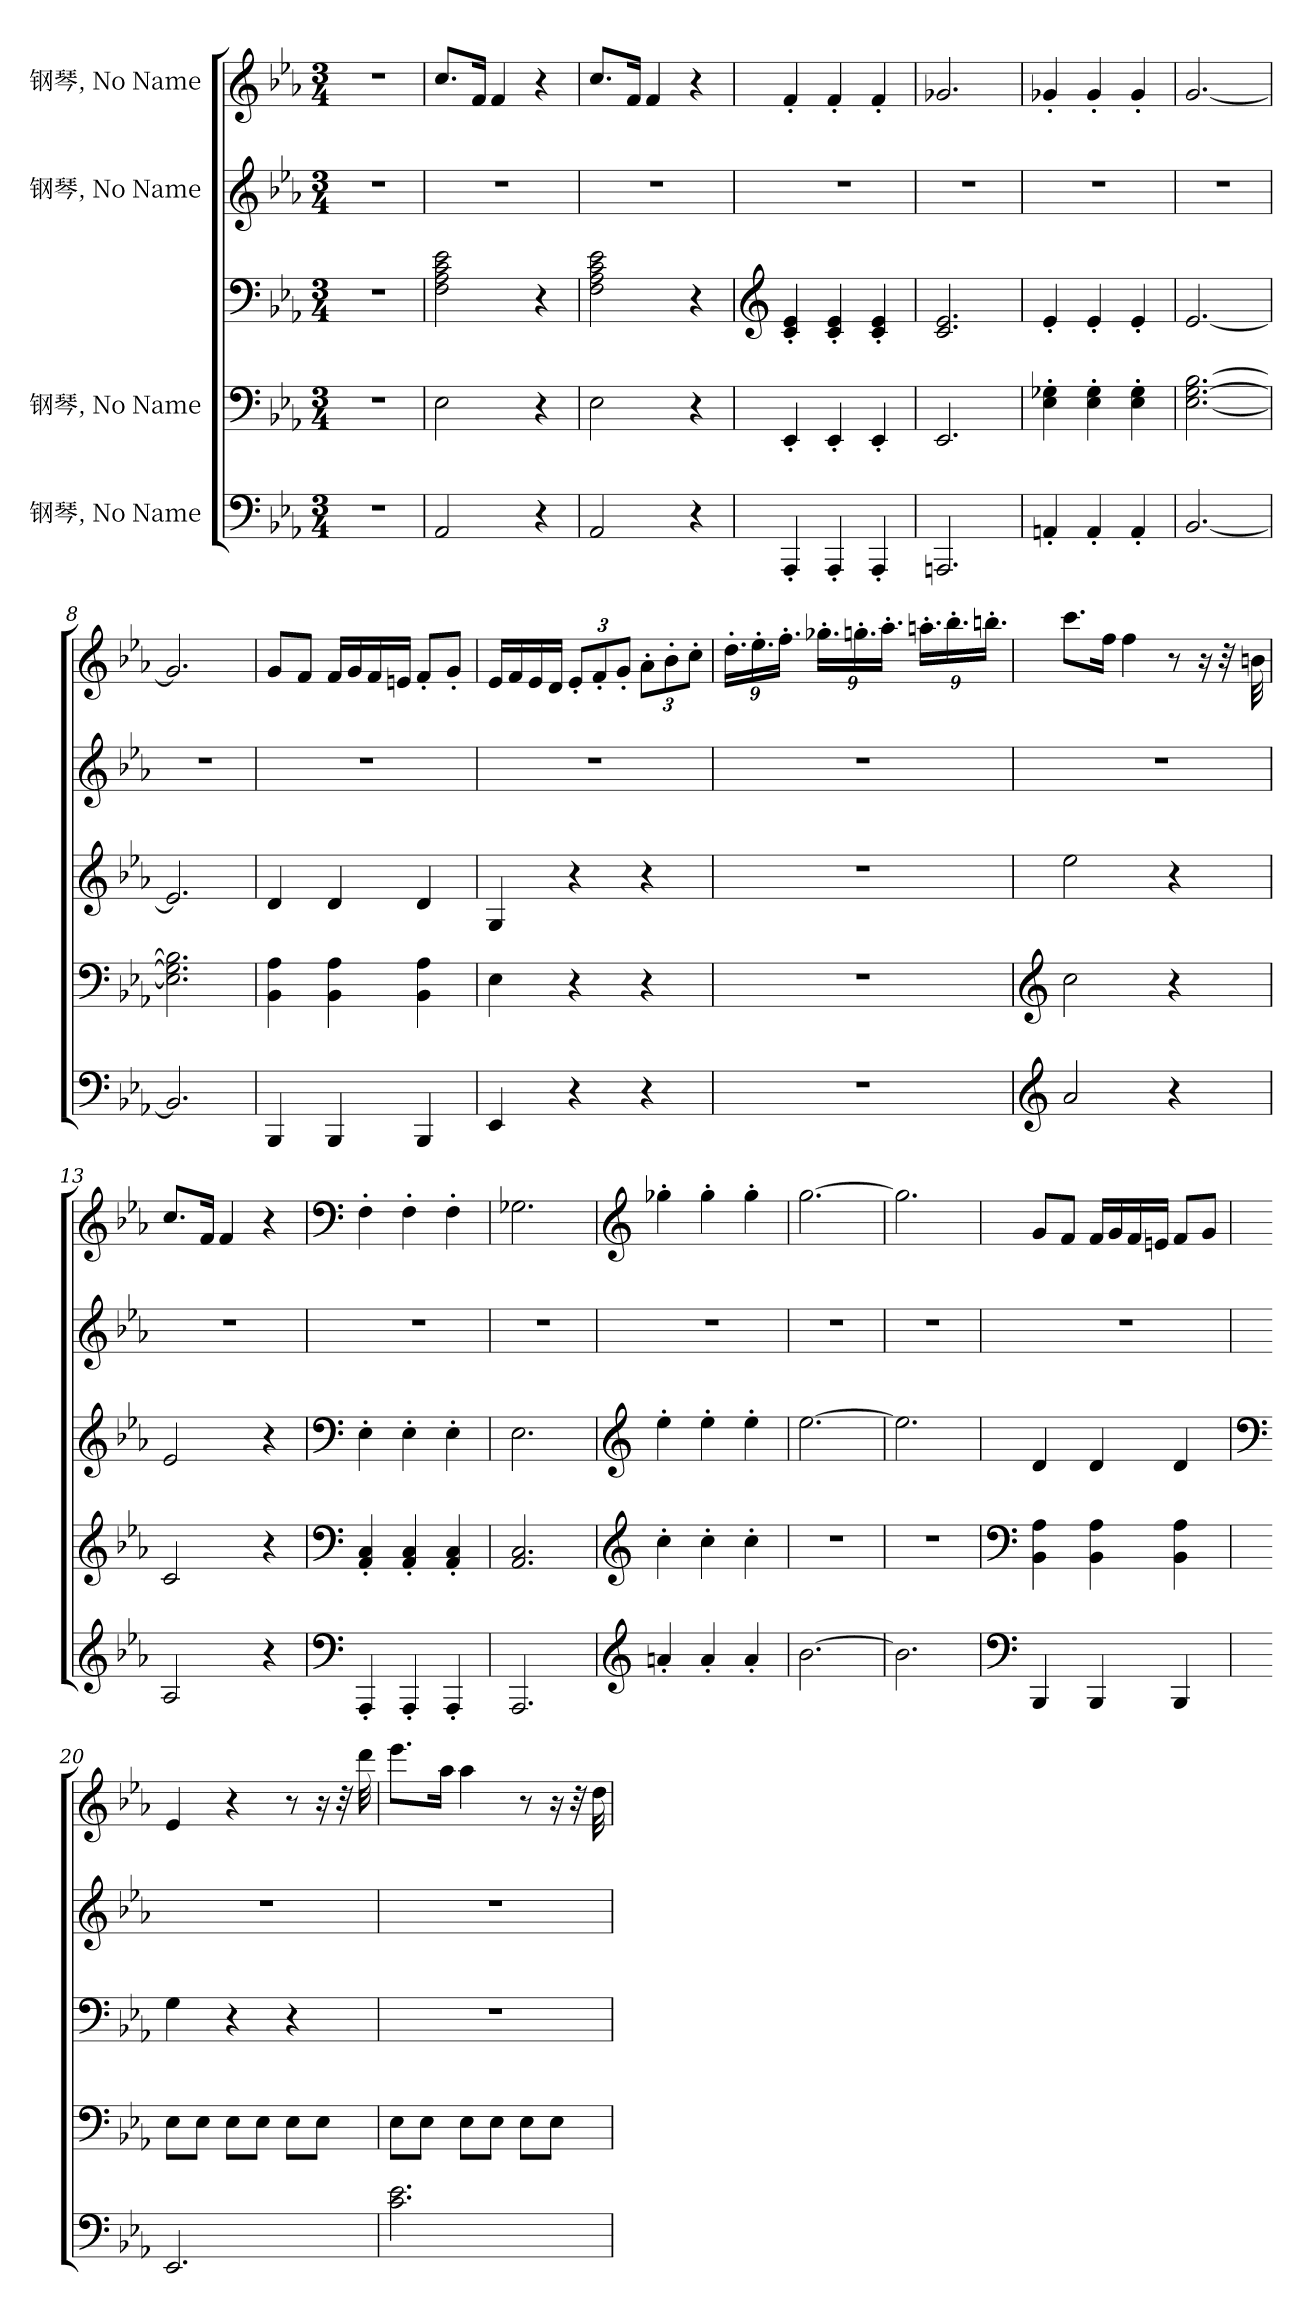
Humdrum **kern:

**kern	**kern	**kern	**kern	**kern
*part4	*part3	*part3	*part2	*part1
*staff5	*staff4	*staff3	*staff2	*staff1
*I"钢琴, No Name	*I"钢琴, No Name	*	*I"钢琴, No Name	*I"钢琴, No Name
*clefF4	*clefF4	*clefF4	*clefG2	*clefG2
*k[b-e-a-]	*k[b-e-a-]	*k[b-e-a-]	*k[b-e-a-]	*k[b-e-a-]
*M3/4	*M3/4	*M3/4	*M3/4	*M3/4
*MM112	*MM112	*MM112	*MM112	*MM112
=1	=1	=1	=1	=1
2.r	2.r	2.r	2.r	2.r
=2	=2	=2	=2	=2
*	*	*	*	*MM144
2AA-/	2E-\	2F\ 2A-\ 2c\ 2e-\	2.r	8.cc/L
.	.	.	.	16f/Jk
.	.	.	.	4f/
4r	4r	4r	.	4r
=3	=3	=3	=3	=3
*	*	*	*	*MM141
2AA-/	2E-\	2F\ 2A-\ 2c\ 2e-\	2.r	8.cc/L
.	.	.	.	16f/Jk
.	.	.	.	4f/
*	*	*	*	*MM136
4r	4r	4r	.	4r
=4	=4	=4	=4	=4
*	*	*clefG2	*	*
4AAA-'/	4EE-'/	4c/' 4e-/'	2.r	4f'/
4AAA-'/	4EE-'/	4c/' 4e-/'	.	4f'/
4AAA-'/	4EE-'/	4c/' 4e-/'	.	4f'/
=5	=5	=5	=5	=5
*	*	*	*	*MM89
2.AAAn/	2.EE-/	2.c/ 2.e-/	2.r	2.g-X/
=6	=6	=6	=6	=6
*	*	*	*	*MM134
4AAn'/	4E-\' 4G-X\'	4e-'/	2.r	4g-X'/
4AA'/	4E-\' 4G-\'	4e-'/	.	4g-'/
4AA'/	4E-\' 4G-\'	4e-'/	.	4g-'/
=7	=7	=7	=7	=7
*	*	*	*	*MM103
[2.BB-/	[2.E-\ [2.G\ [2.B-\	[2.e-/	2.r	[2.g/
=8	=8	=8	=8	=8
2.BB-/]	2.E-\] 2.G\] 2.B-\]	2.e-/]	2.r	2.g/]
!!LO:LB:g=z
=9	=9	=9	=9	=9
*	*	*	*	*MM142
4BBB-/	4BB-\ 4A-\	4d/	2.r	8g/L
.	.	.	.	8f/J
4BBB-/	4BB-\ 4A-\	4d/	.	16f/LL
.	.	.	.	16g/
.	.	.	.	16f/
.	.	.	.	16en/JJ
4BBB-/	4BB-\ 4A-\	4d/	.	8f'/L
.	.	.	.	8g'/J
=10	=10	=10	=10	=10
*	*	*	*	*MM144
4EE-/	4E-\	4G/	2.r	16e-/LL
.	.	.	.	16f/
.	.	.	.	16e-/
.	.	.	.	16d/JJ
*	*	*	*	*Xbrackettup
4r	4r	4r	.	12e-'/L
.	.	.	.	12f'/
.	.	.	.	12g'/J
4r	4r	4r	.	12a-'\L
.	.	.	.	12b-'\
.	.	.	.	12cc'\J
=11	=11	=11	=11	=11
2.r	2.r	2.r	2.r	18.dd'\LL
.	.	.	.	18.ee-'\
.	.	.	.	18.ff'\JJ
.	.	.	.	18.gg-X'\LL
.	.	.	.	18.ggn'\
.	.	.	.	18.aa-'\JJ
*	*	*	*	*MM142
.	.	.	.	18.aan'\LL
*	*	*	*	*MM140
.	.	.	.	18.bb-'\
.	.	.	.	18.bbn'\JJ
!!LO:PB:g=z
=12	=12	=12	=12	=12
*clefG2	*clefG2	*	*	*
*	*	*	*	*MM144
2a-/	2cc\	2ee-\	2.r	8.ccc\L
.	.	.	.	16ff\Jk
.	.	.	.	4ff\
4r	4r	4r	.	8r
.	.	.	.	16r
.	.	.	.	32r
.	.	.	.	32bn\
=13	=13	=13	=13	=13
*	*	*	*	*MM141
2A-/	2c/	2e-/	2.r	8.cc/L
.	.	.	.	16f/Jk
.	.	.	.	4f/
*	*	*	*	*MM136
4r	4r	4r	.	4r
=14	=14	=14	=14	=14
*clefF4	*clefF4	*clefF4	*	*clefF4
4AAA-'/	4AA-/' 4C/'	4E-'\	2.r	4F'\
4AAA-'/	4AA-/' 4C/'	4E-'\	.	4F'\
4AAA-'/	4AA-/' 4C/'	4E-'\	.	4F'\
=15	=15	=15	=15	=15
*	*	*	*	*MM89
2.AAA-/	2.AA-/ 2.C/	2.E-\	2.r	2.G-X\
=16	=16	=16	=16	=16
*clefG2	*clefG2	*clefG2	*	*clefG2
*	*	*	*	*MM134
4an'/	4cc'\	4ee-'\	2.r	4gg-X'\
4a'/	4cc'\	4ee-'\	.	4gg-'\
4a'/	4cc'\	4ee-'\	.	4gg-'\
=17	=17	=17	=17	=17
*	*	*	*	*MM103
[2.b-\	2.r	[2.ee-\	2.r	[2.gg\
=18	=18	=18	=18	=18
2.b-\]	2.r	2.ee-\]	2.r	2.gg\]
!!LO:LB:g=z
=19	=19	=19	=19	=19
*clefF4	*clefF4	*	*	*
*	*	*	*	*MM142
4BBB-/	4BB-\ 4A-\	4d/	2.r	8g/L
.	.	.	.	8f/J
4BBB-/	4BB-\ 4A-\	4d/	.	16f/LL
.	.	.	.	16g/
.	.	.	.	16f/
.	.	.	.	16en/JJ
4BBB-/	4BB-\ 4A-\	4d/	.	8f/L
.	.	.	.	8g/J
=20	=20	=20	=20	=20
*	*	*clefF4	*	*
*	*	*	*	*MM144
2.EE-/	8E-\L	4G\	2.r	4e-/
.	8E-\J	.	.	.
.	8E-\L	4r	.	4r
.	8E-\J	.	.	.
.	8E-\L	4r	.	8r
.	8E-\J	.	.	16r
.	.	.	.	32r
.	.	.	.	32ddd\
=21	=21	=21	=21	=21
*	*	*	*	*MM144
2.c\ 2.e-\	8E-\L	2.r	2.r	8.eee-\L
.	8E-\J	.	.	.
.	.	.	.	16aa-\Jk
.	8E-\L	.	.	4aa-\
.	8E-\J	.	.	.
*	*	*	*	*MM142
.	8E-\L	.	.	8r
.	8E-\J	.	.	16r
.	.	.	.	32r
.	.	.	.	32dd\
=	=	=	=	=
*-	*-	*-	*-	*-
